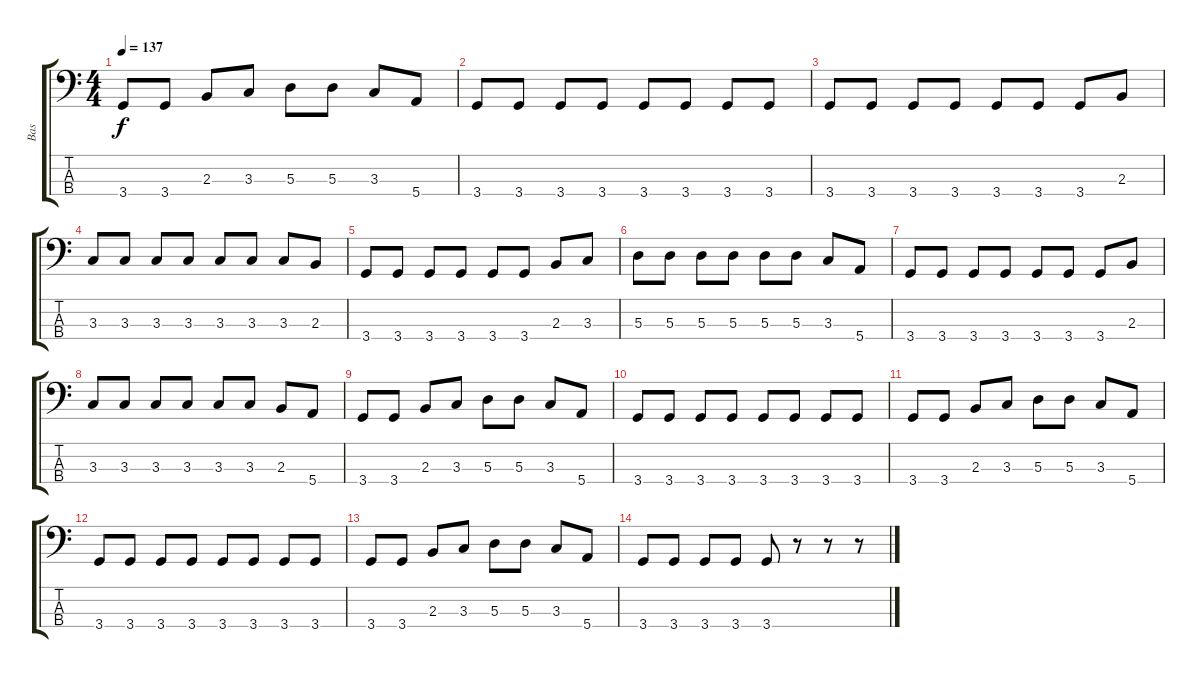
\track ("Bas" "Bas") {instrument acousticguitarnylon}
\staff {score tabs}
\tuning (G2 D2 A1 E1) {hide}
\ts (4 4)
\tempo 137
\clef f4
\ks c
3.4.8{dy f} 3.4.8 2.3.8 3.3.8 5.3.8 5.3.8 3.3.8 5.4.8 |
3.4.8 3.4.8 3.4.8 3.4.8 3.4.8 3.4.8 3.4.8 3.4.8 |
3.4.8 3.4.8 3.4.8 3.4.8 3.4.8 3.4.8 3.4.8 2.3.8 |
3.3.8 3.3.8 3.3.8 3.3.8 3.3.8 3.3.8 3.3.8 2.3.8 |
3.4.8 3.4.8 3.4.8 3.4.8 3.4.8 3.4.8 2.3.8 3.3.8 |
5.3.8 5.3.8 5.3.8 5.3.8 5.3.8 5.3.8 3.3.8 5.4.8 |
3.4.8 3.4.8 3.4.8 3.4.8 3.4.8 3.4.8 3.4.8 2.3.8 |
3.3.8 3.3.8 3.3.8 3.3.8 3.3.8 3.3.8 2.3.8 5.4.8 |
3.4.8 3.4.8 2.3.8 3.3.8 5.3.8 5.3.8 3.3.8 5.4.8 |
3.4.8 3.4.8 3.4.8 3.4.8 3.4.8 3.4.8 3.4.8 3.4.8 |
3.4.8 3.4.8 2.3.8 3.3.8 5.3.8 5.3.8 3.3.8 5.4.8 |
3.4.8 3.4.8 3.4.8 3.4.8 3.4.8 3.4.8 3.4.8 3.4.8 |
3.4.8 3.4.8 2.3.8 3.3.8 5.3.8 5.3.8 3.3.8 5.4.8 |
3.4.8 3.4.8 3.4.8 3.4.8 3.4.8 r.8 r.8 r.8
